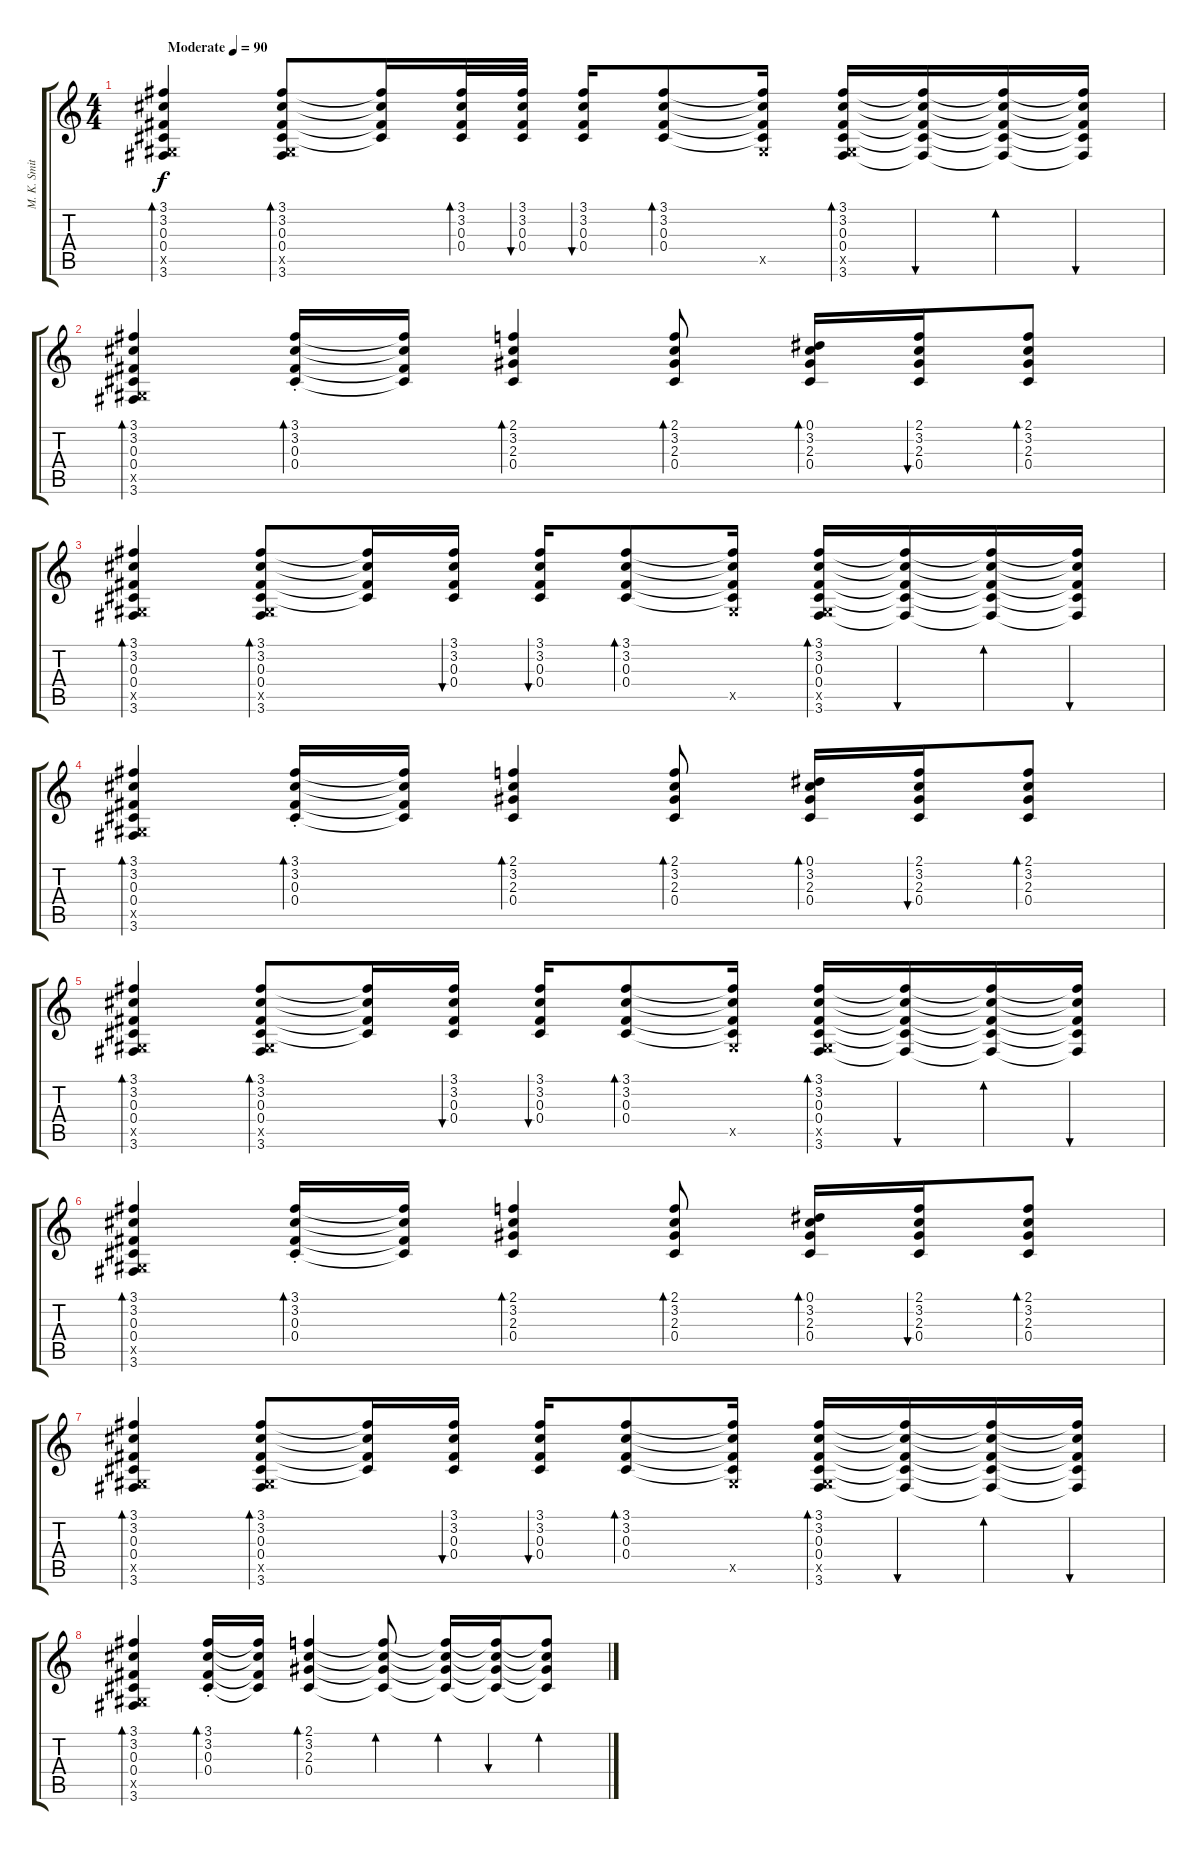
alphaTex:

\track ("M. K. Smith (Acoustic)" "M. K. Smit") {instrument acousticguitarsteel}
\staff {score tabs}
\tuning (Eb4 Bb3 Gb3 Db3 Ab2 Eb2) {hide}
\ts (4 4)
\tempo (90 "Moderate")
\clef g2
\ks c
(3.1 3.2 0.3 0.4 0.5{x} 3.6).4{bd 60 dy f instrument acousticguitarsteel} (3.1 3.2 0.3 0.4 0.5{x} 3.6).8{bd 60} (3.1{t} 3.2{t} 0.3{t} 0.4{t}).16 (3.1 3.2 0.3 0.4).32{bd 60} (3.1 3.2 0.3 0.4).32{bu 60} (3.1 3.2 0.3 0.4).16{bu 60} (3.1 3.2 0.3 0.4).8{bd 60} (3.1{t} 3.2{t} 0.3{t} 0.4{t} 0.5{x}).16 (3.1 3.2 0.3 0.4 0.5{x} 3.6).16{bd 60} (3.1{t} 3.2{t} 0.3{t} 0.4{t} 3.6{t}).16{bu 60} (3.1{t} 3.2{t} 0.3{t} 0.4{t} 3.6{t}).16{bd 60} (3.1{t} 3.2{t} 0.3{t} 0.4{t} 3.6{t}).16{bu 60} |
(3.1 3.2 0.3 0.4 0.5{x} 3.6).4{bd 60} (3.1{st} 3.2{st} 0.3{st} 0.4{st}).16{bd 60} (3.1{t} 3.2{t} 0.3{t} 0.4{t}).16 (2.1 3.2 2.3 0.4).4{bd 60} (2.1 3.2 2.3 0.4).8{bd 60} (0.1 3.2 2.3 0.4).16{bd 60} (2.1 3.2 2.3 0.4).16{bu 60} (2.1 3.2 2.3 0.4).8{bd 60} |
(3.1 3.2 0.3 0.4 0.5{x} 3.6).4{bd 60} (3.1 3.2 0.3 0.4 0.5{x} 3.6).8{bd 60} (3.1{t} 3.2{t} 0.3{t} 0.4{t}).16 (3.1 3.2 0.3 0.4).16{bu 60} (3.1 3.2 0.3 0.4).16{bu 60} (3.1 3.2 0.3 0.4).8{bd 60} (3.1{t} 3.2{t} 0.3{t} 0.4{t} 0.5{x}).16 (3.1 3.2 0.3 0.4 0.5{x} 3.6).16{bd 60} (3.1{t} 3.2{t} 0.3{t} 0.4{t} 3.6{t}).16{bu 60} (3.1{t} 3.2{t} 0.3{t} 0.4{t} 3.6{t}).16{bd 60} (3.1{t} 3.2{t} 0.3{t} 0.4{t} 3.6{t}).16{bu 60} |
(3.1 3.2 0.3 0.4 0.5{x} 3.6).4{bd 60} (3.1{st} 3.2{st} 0.3{st} 0.4{st}).16{bd 60} (3.1{t} 3.2{t} 0.3{t} 0.4{t}).16 (2.1 3.2 2.3 0.4).4{bd 60} (2.1 3.2 2.3 0.4).8{bd 60} (0.1 3.2 2.3 0.4).16{bd 60} (2.1 3.2 2.3 0.4).16{bu 60} (2.1 3.2 2.3 0.4).8{bd 60} |
(3.1 3.2 0.3 0.4 0.5{x} 3.6).4{bd 60} (3.1 3.2 0.3 0.4 0.5{x} 3.6).8{bd 60} (3.1{t} 3.2{t} 0.3{t} 0.4{t}).16 (3.1 3.2 0.3 0.4).16{bu 60} (3.1 3.2 0.3 0.4).16{bu 60} (3.1 3.2 0.3 0.4).8{bd 60} (3.1{t} 3.2{t} 0.3{t} 0.4{t} 0.5{x}).16 (3.1 3.2 0.3 0.4 0.5{x} 3.6).16{bd 60} (3.1{t} 3.2{t} 0.3{t} 0.4{t} 3.6{t}).16{bu 60} (3.1{t} 3.2{t} 0.3{t} 0.4{t} 3.6{t}).16{bd 60} (3.1{t} 3.2{t} 0.3{t} 0.4{t} 3.6{t}).16{bu 60} |
(3.1 3.2 0.3 0.4 0.5{x} 3.6).4{bd 60} (3.1{st} 3.2{st} 0.3{st} 0.4{st}).16{bd 60} (3.1{t} 3.2{t} 0.3{t} 0.4{t}).16 (2.1 3.2 2.3 0.4).4{bd 60} (2.1 3.2 2.3 0.4).8{bd 60} (0.1 3.2 2.3 0.4).16{bd 60} (2.1 3.2 2.3 0.4).16{bu 60} (2.1 3.2 2.3 0.4).8{bd 60} |
(3.1 3.2 0.3 0.4 0.5{x} 3.6).4{bd 60} (3.1 3.2 0.3 0.4 0.5{x} 3.6).8{bd 60} (3.1{t} 3.2{t} 0.3{t} 0.4{t}).16 (3.1 3.2 0.3 0.4).16{bu 60} (3.1 3.2 0.3 0.4).16{bu 60} (3.1 3.2 0.3 0.4).8{bd 60} (3.1{t} 3.2{t} 0.3{t} 0.4{t} 0.5{x}).16 (3.1 3.2 0.3 0.4 0.5{x} 3.6).16{bd 60} (3.1{t} 3.2{t} 0.3{t} 0.4{t} 3.6{t}).16{bu 60} (3.1{t} 3.2{t} 0.3{t} 0.4{t} 3.6{t}).16{bd 60} (3.1{t} 3.2{t} 0.3{t} 0.4{t} 3.6{t}).16{bu 60} |
(3.1 3.2 0.3 0.4 0.5{x} 3.6).4{bd 60} (3.1{st} 3.2{st} 0.3{st} 0.4{st}).16{bd 60} (3.1{t} 3.2{t} 0.3{t} 0.4{t}).16 (2.1 3.2 2.3 0.4).4{bd 60} (2.1{t} 3.2{t} 2.3{t} 0.4{t}).8{bd 60} (2.1{t} 3.2{t} 2.3{t} 0.4{t}).16{bd 60} (2.1{t} 3.2{t} 2.3{t} 0.4{t}).16{bu 60} (2.1{t} 3.2{t} 2.3{t} 0.4{t}).8{bd 60}
